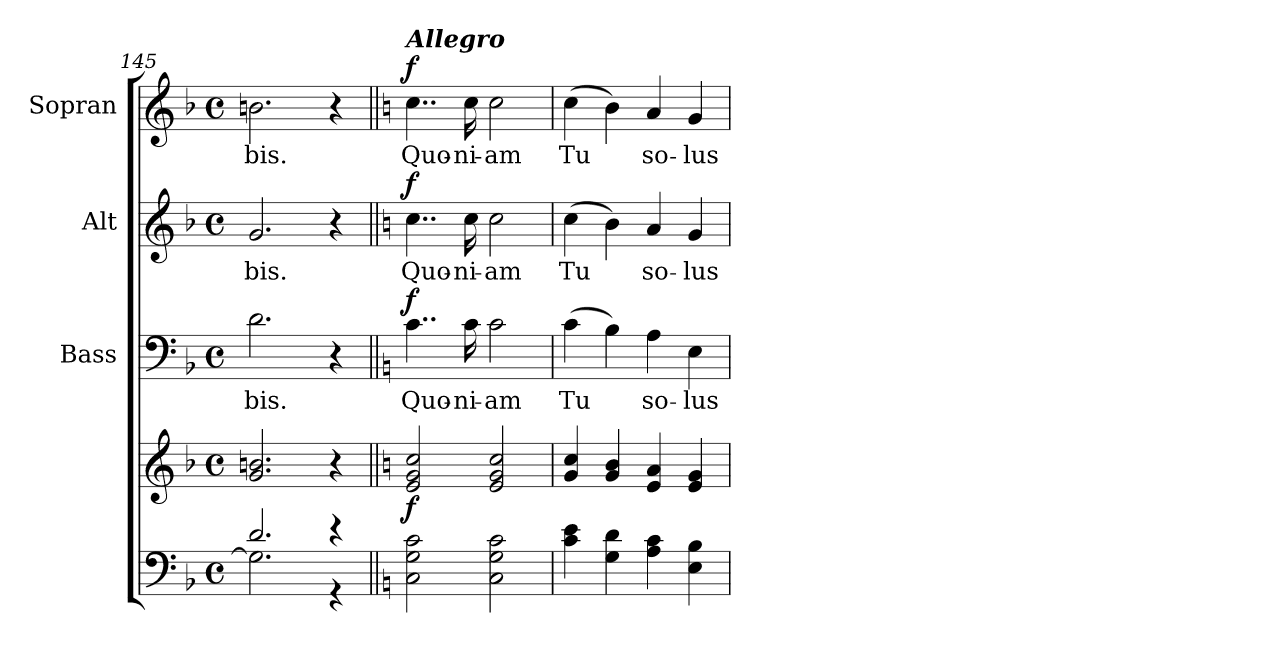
**kern	**kern	**dynam	**kern	**text	**dynam	**kern	**text	**dynam	**kern	**text	**dynam
*part4	*part4	*part4	*part3	*part3	*part3	*part2	*part2	*part2	*part1	*part1	*part1
*staff5	*staff4	*staff4/5	*staff3	*staff3	*staff3	*staff2	*staff2	*staff2	*staff1	*staff1	*staff1
*	*	*	*I"Bass	*	*	*I"Alt	*	*	*I"Sopran	*	*
*	*	*	*I'B.	*	*	*I'A	*	*	*I'S	*	*
*clefF4	*clefG2	*	*clefF4	*	*	*clefG2	*	*	*clefG2	*	*
*k[b-]	*k[b-]	*	*k[b-]	*	*	*k[b-]	*	*	*k[b-]	*	*
*F:	*F:	*	*F:	*	*	*F:	*	*	*F:	*	*
*M4/4	*M4/4	*	*M4/4	*	*	*M4/4	*	*	*M4/4	*	*
*met(c)	*met(c)	*	*met(c)	*	*	*met(c)	*	*	*met(c)	*	*
=145	=145	=145	=145	=145	=145	=145	=145	=145	=145	=145	=145
*^	*	*	*	*	*	*	*	*	*	*	*
!	!	!	!	!	!LO:LY:b	!	!	!LO:LY:b	!	!	!LO:LY:b	!
2.d/	2.G\]	2.g/ 2.bn/	.	2.d\	-bis.	.	2.g/	-bis.	.	2.bn\	-bis.	.
4r	4r	4r	.	4r	.	.	4r	.	.	4r	.	.
*v	*v	*	*	*	*	*	*	*	*	*	*	*
=146||	=146||	=146||	=146||	=146||	=146||	=146||	=146||	=146||	=146||	=146||	=146||
*k[]	*k[]	*	*k[]	*	*	*k[]	*	*	*k[]	*	*
*C:	*C:	*	*C:	*	*	*C:	*	*	*C:	*	*
*^	*	*	*	*	*	*	*	*	*	*	*
!	!	!	!	!	!	!	!	!	!	!LO:TX:a:Bi:t=Allegro	!	!
!	!	!	!LO:DY:b	!	!LO:LY:b	!LO:DY:a	!	!LO:LY:b	!LO:DY:a	!	!LO:LY:b	!LO:DY:a
*v	*v	*	*	*	*	*	*	*	*	*	*	*
2C\ 2G\ 2c\	2e/ 2g/ 2cc/	f	4..c\	Quo-	f	4..cc\	Quo-	f	4..cc\	Quo-	f
!	!	!	!	!LO:LY:b	!	!	!LO:LY:b	!	!	!LO:LY:b	!
.	.	.	16c\	-ni-	.	16cc\	-ni-	.	16cc\	-ni-	.
!	!	!	!	!LO:LY:b	!	!	!LO:LY:b	!	!	!LO:LY:b	!
2C\ 2G\ 2c\	2e/ 2g/ 2cc/	.	2c\	-am	.	2cc\	-am	.	2cc\	-am	.
=147	=147	=147	=147	=147	=147	=147	=147	=147	=147	=147	=147
!	!	!	!	!LO:LY:b	!	!	!LO:LY:b	!	!	!LO:LY:b	!
4c\ 4e\	4g/ 4cc/	.	(>4c\	Tu	.	(>4cc\	Tu	.	(>4cc\	Tu	.
4G\ 4d\	4g/ 4b/	.	4B\)	.	.	4b\)	.	.	4b\)	.	.
!	!	!	!	!LO:LY:b	!	!	!LO:LY:b	!	!	!LO:LY:b	!
4A\ 4c\	4e/ 4a/	.	4A\	so-	.	4a/	so-	.	4a/	so-	.
!	!	!	!	!LO:LY:b	!	!	!LO:LY:b	!	!	!LO:LY:b	!
4E\ 4B\	4e/ 4g/	.	4E\	-lus	.	4g/	-lus	.	4g/	-lus	.
=	=	=	=	=	=	=	=	=	=	=	=
*-	*-	*-	*-	*-	*-	*-	*-	*-	*-	*-	*-
